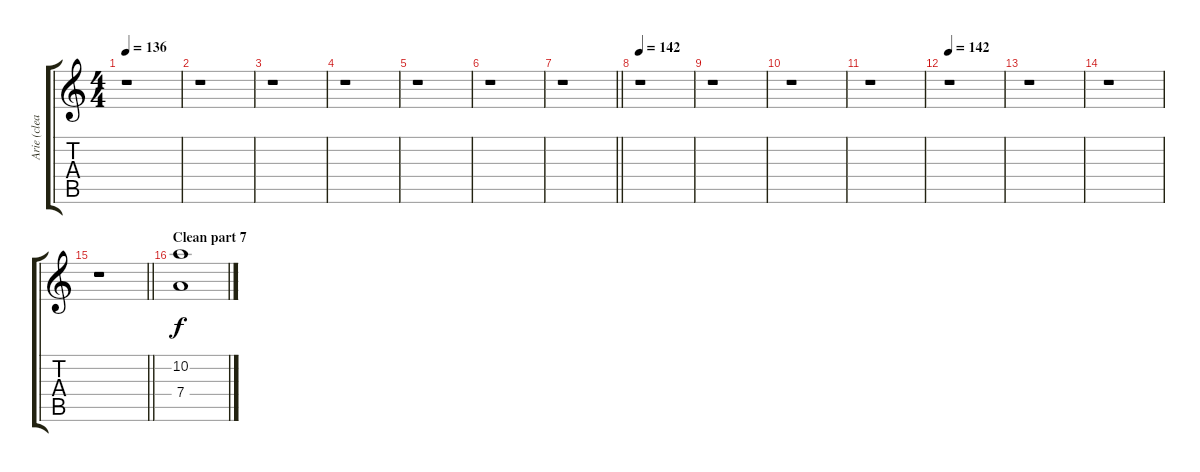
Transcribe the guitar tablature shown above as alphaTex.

\track ("Arie (clean)" "Arie (clea") {instrument electricguitarclean}
\staff {score tabs}
\tuning (E4 B3 G3 D3 A2 E2) {hide}
\ts (4 4)
\tempo 136
\clef g2
\ks c
r.1{dy f} |
r.1 |
r.1 |
r.1 |
r.1 |
r.1 |
\barLineRight lightlight
r.1 |
\tempo 142
r.1 |
r.1 |
r.1 |
r.1 |
\tempo 142
r.1 |
r.1 |
r.1 |
\barLineRight lightlight
r.1 |
\section ("" "Clean part 7")
(10.2 7.4).1
